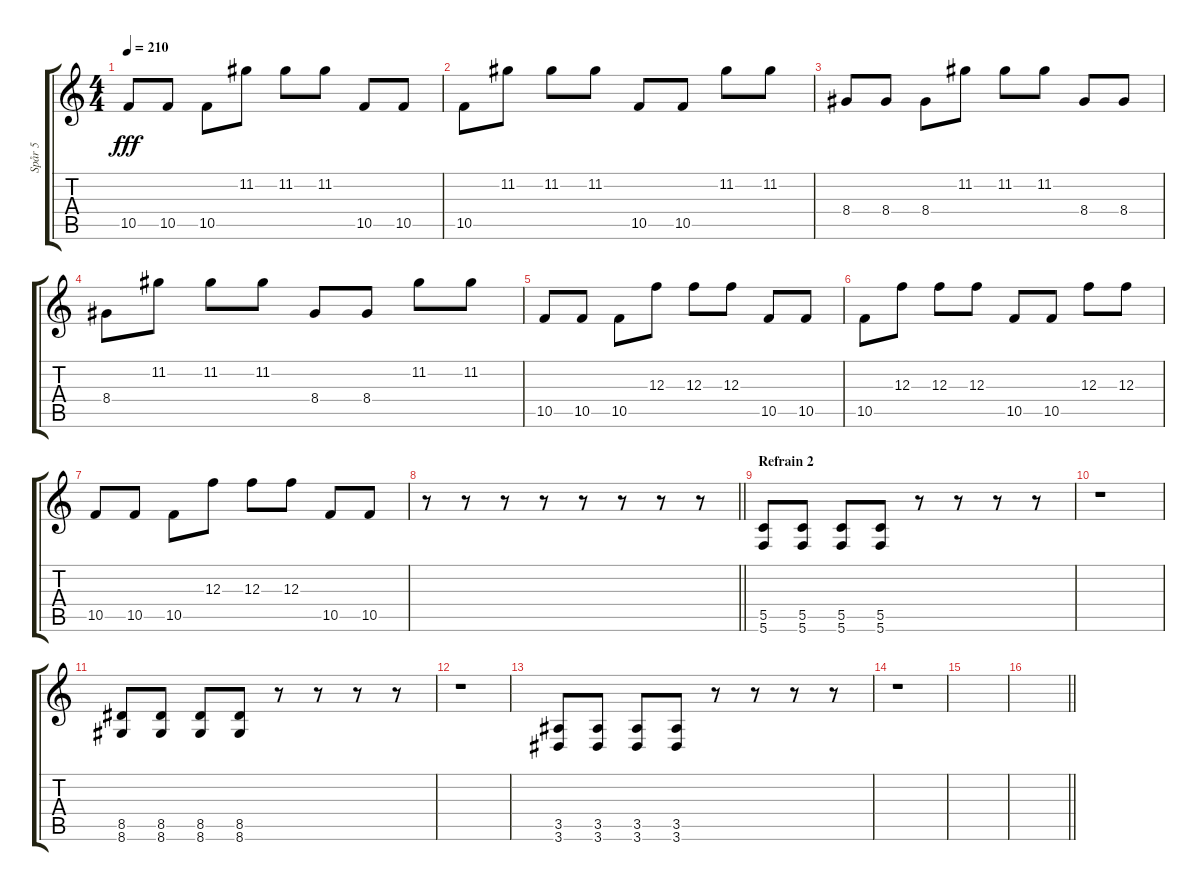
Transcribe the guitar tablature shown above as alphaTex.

\track ("Spår 5" "Spår 5") {instrument distortionguitar}
\staff {score tabs}
\tuning (D4 A3 F3 C3 G2 C2) {hide}
\ts (4 4)
\tempo 210
\clef g2
\ks c
10.5.8{dy fff volume 16} 10.5.8 10.5.8 11.2.8 11.2.8 11.2.8 10.5.8 10.5.8 |
10.5.8 11.2.8 11.2.8 11.2.8 10.5.8 10.5.8 11.2.8 11.2.8 |
8.4.8 8.4.8 8.4.8 11.2.8 11.2.8 11.2.8 8.4.8 8.4.8 |
8.4.8 11.2.8 11.2.8 11.2.8 8.4.8 8.4.8 11.2.8 11.2.8 |
10.5.8 10.5.8 10.5.8 12.3.8 12.3.8 12.3.8 10.5.8 10.5.8 |
10.5.8 12.3.8 12.3.8 12.3.8 10.5.8 10.5.8 12.3.8 12.3.8 |
10.5.8 10.5.8 10.5.8 12.3.8 12.3.8 12.3.8 10.5.8 10.5.8 |
\barLineRight lightlight
r.8 r.8 r.8 r.8 r.8 r.8 r.8 r.8 |
\section ("" "Refrain 2")
(5.5 5.6).8 (5.5 5.6).8 (5.5 5.6).8 (5.5 5.6).8 r.8 r.8 r.8 r.8 |
r.1 |
(8.5 8.6).8 (8.5 8.6).8 (8.5 8.6).8 (8.5 8.6).8 r.8 r.8 r.8 r.8 |
r.1 |
(3.5 3.6).8 (3.5 3.6).8 (3.5 3.6).8 (3.5 3.6).8 r.8 r.8 r.8 r.8 |
r.1 |
|
\barLineRight lightlight
